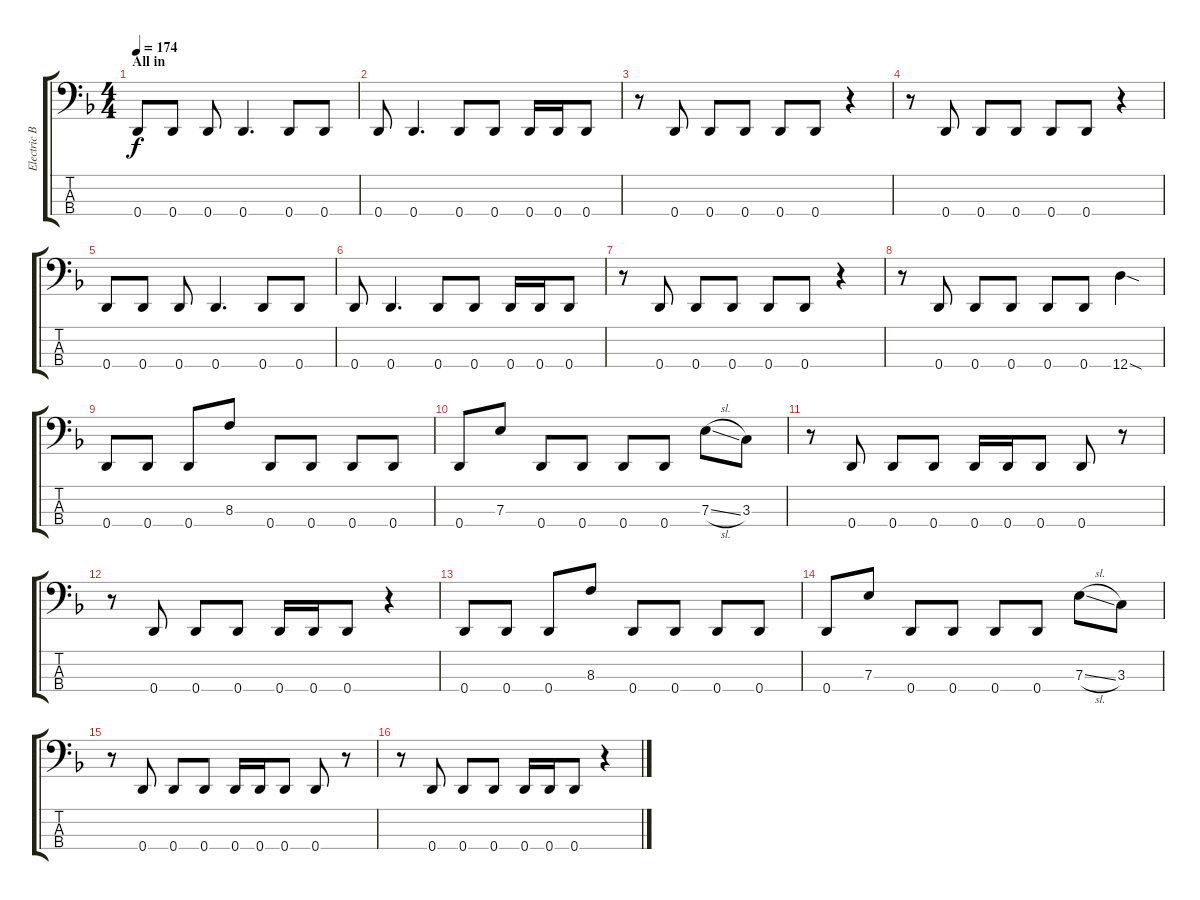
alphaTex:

\track ("Electric Bass" "Electric B") {instrument electricbasspick}
\staff {score tabs}
\tuning (G2 D2 A1 D1) {hide}
\ts (4 4)
\section ("" "All in")
\tempo 174
\clef f4
\ks dminor
0.4.8{dy f} 0.4.8 0.4.8 0.4.4{d} 0.4.8 0.4.8 |
0.4.8 0.4.4{d} 0.4.8 0.4.8 0.4.16 0.4.16 0.4.8 |
r.8 0.4.8 0.4.8 0.4.8 0.4.8 0.4.8 r.4 |
r.8 0.4.8 0.4.8 0.4.8 0.4.8 0.4.8 r.4 |
0.4.8 0.4.8 0.4.8 0.4.4{d} 0.4.8 0.4.8 |
0.4.8 0.4.4{d} 0.4.8 0.4.8 0.4.16 0.4.16 0.4.8 |
r.8 0.4.8 0.4.8 0.4.8 0.4.8 0.4.8 r.4 |
r.8 0.4.8 0.4.8 0.4.8 0.4.8 0.4.8 12.4{sod}.4 |
0.4.8 0.4.8 0.4.8 8.3.8 0.4.8 0.4.8 0.4.8 0.4.8 |
0.4.8 7.3.8 0.4.8 0.4.8 0.4.8 0.4.8 7.3{sl}.8 3.3.8 |
r.8 0.4.8 0.4.8 0.4.8 0.4.16 0.4.16 0.4.8 0.4.8 r.8 |
r.8 0.4.8 0.4.8 0.4.8 0.4.16 0.4.16 0.4.8 r.4 |
0.4.8 0.4.8 0.4.8 8.3.8 0.4.8 0.4.8 0.4.8 0.4.8 |
0.4.8 7.3.8 0.4.8 0.4.8 0.4.8 0.4.8 7.3{sl}.8 3.3.8 |
r.8 0.4.8 0.4.8 0.4.8 0.4.16 0.4.16 0.4.8 0.4.8 r.8 |
r.8 0.4.8 0.4.8 0.4.8 0.4.16 0.4.16 0.4.8 r.4
